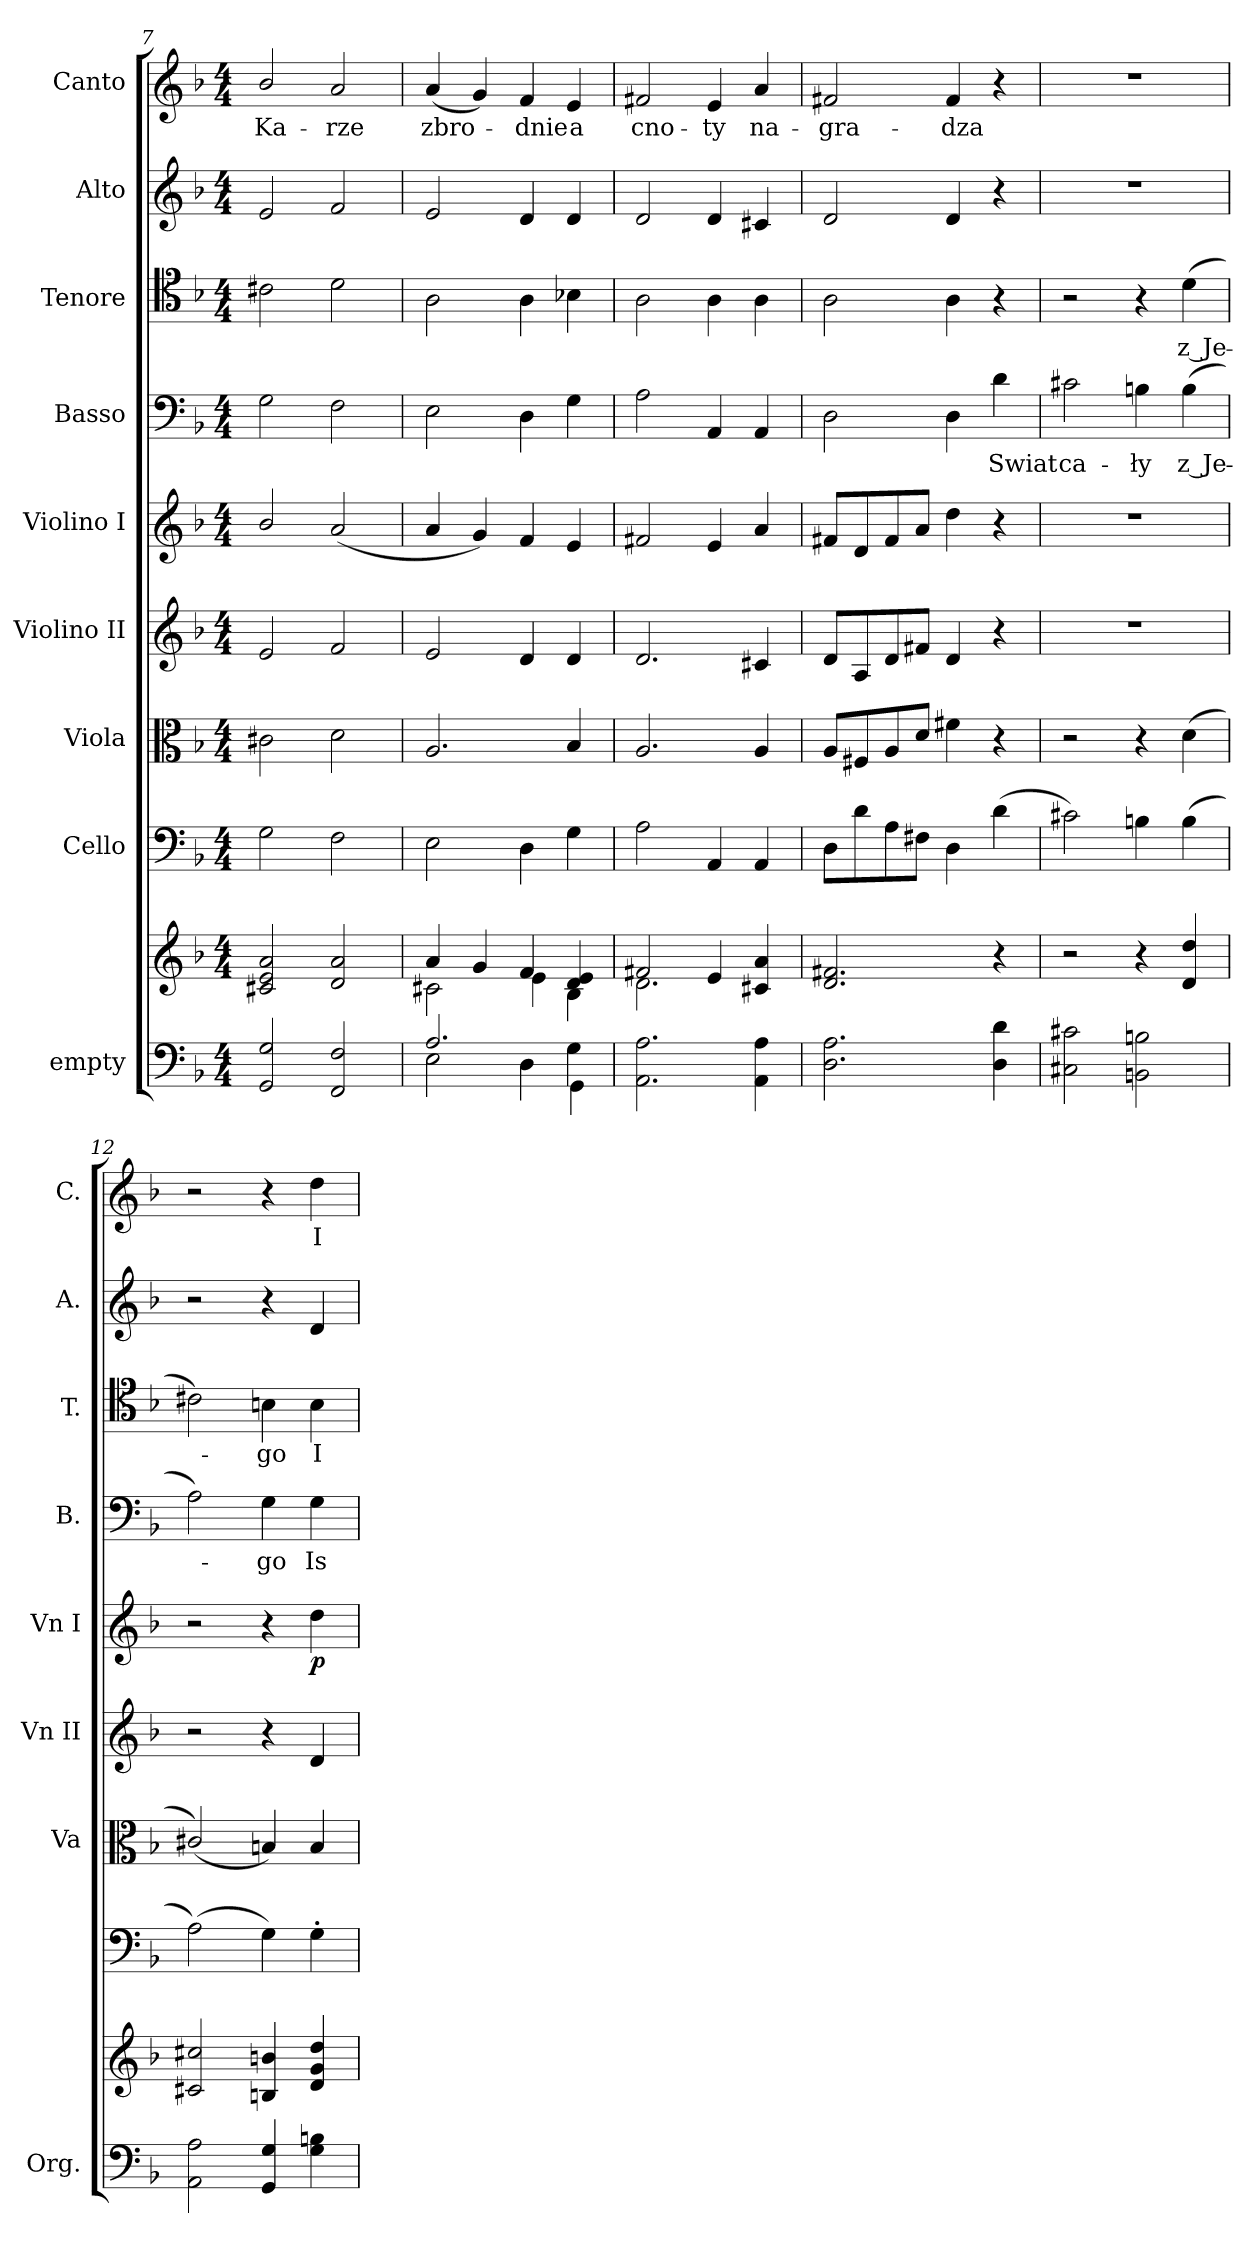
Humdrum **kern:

**kern	**kern	**kern	**kern	**kern	**kern	**dynam	**kern	**text	**kern	**text	**kern	**kern	**text
*part9	*part9	*part8	*part7	*part6	*part5	*part5	*part4	*part4	*part3	*part3	*part2	*part1	*part1
*staff10	*staff9	*staff8	*staff7	*staff6	*staff5	*staff5	*staff4	*staff4	*staff3	*staff3	*staff2	*staff1	*staff1
*I"empty	*	*I"Cello	*I"Viola	*I"Violino II	*I"Violino I	*	*I"Basso	*	*I"Tenore	*	*I"Alto	*I"Canto	*
*I'Org.	*	*	*I'Va	*I'Vn II	*I'Vn I	*	*I'B.	*	*I'T.	*	*I'A.	*I'C.	*
*clefF4	*clefG2	*clefF4	*clefC3	*clefG2	*clefG2	*	*clefF4	*	*clefC4	*	*clefG2	*clefG2	*
*k[b-]	*k[b-]	*k[b-]	*k[b-]	*k[b-]	*k[b-]	*	*k[b-]	*	*k[b-]	*	*k[b-]	*k[b-]	*
*d:	*d:	*d:	*d:	*d:	*d:	*	*d:	*	*d:	*	*d:	*d:	*
*M4/4	*M4/4	*M4/4	*M4/4	*M4/4	*M4/4	*	*M4/4	*	*M4/4	*	*M4/4	*M4/4	*
=7	=7	=7	=7	=7	=7	=7	=7	=7	=7	=7	=7	=7	=7
2GG/ 2G/	2c#X/ 2e/ 2a/	2G\	2c#X\	2e/	2b-/	.	2G\	.	2c#X\	.	2e/	2b-/	Ka-
2FF/ 2F/	2d/ 2a/	2F\	2d\	2f/	(>2a/	.	2F\	.	2d\	.	2f/	2a/	-rze
=8	=8	=8	=8	=8	=8	=8	=8	=8	=8	=8	=8	=8	=8
*^	*^	*	*	*	*	*	*	*	*	*	*	*	*
2.A/	2E\	4a/	2c#X\	2E\	2.A/	2e/	4a/	.	2E\	.	2A\	.	2e/	(>4a/	zbro-
.	.	4g/	.	.	.	.	4g/)	.	.	.	.	.	.	4g/)	.
.	4D\	4f/	4e\	4D\	.	4d/	4f/	.	4D\	.	4A\	.	4d/	4f/	-dnie
4G\	4GG\	4d/ 4e/	4B-\	4G\	4B-/	4d/	4e/	.	4G\	.	4B-X\	.	4d/	4e/	a
*v	*v	*	*	*	*	*	*	*	*	*	*	*	*	*	*
=9	=9	=9	=9	=9	=9	=9	=9	=9	=9	=9	=9	=9	=9	=9
2.AA\ 2.A\	2f#X/	2.d\	2A\	2.A/	2.d/	2f#X/	.	2A\	.	2A\	.	2d/	2f#X/	cno-
.	4e/	.	4AA/	.	.	4e/	.	4AA/	.	4A\	.	4d/	4e/	-ty
4AA\ 4A\	4c#X/ 4a/	4ryy	4AA/	4A/	4c#X/	4a/	.	4AA/	.	4A\	.	4c#X/	4a/	na-
*	*v	*v	*	*	*	*	*	*	*	*	*	*	*	*
=10	=10	=10	=10	=10	=10	=10	=10	=10	=10	=10	=10	=10	=10
2.D\ 2.A\	2.d/ 2.f#X/	8D\L	8A/L	8d/L	8f#X/L	.	2D\	.	2A\	.	2d/	2f#X/	-gra-
.	.	8d\	8F#X/	8A/	8d/	.	.	.	.	.	.	.	.
.	.	8A\	8A/	8d/	8f#/	.	.	.	.	.	.	.	.
.	.	8F#X\J	8d/J	8f#X/J	8a/J	.	.	.	.	.	.	.	.
.	.	4D\	4f#X\	4d/	4dd\	.	4D\	.	4A\	.	4d/	4f#/	-dza
4D\ 4d\	4r	(4d\	4r	4r	4r	.	4d\	Swiat	4r	.	4r	4r	.
=11	=11	=11	=11	=11	=11	=11	=11	=11	=11	=11	=11	=11	=11
2C#X\ 2c#X\	2r	2c#X\)	2r	1r	1r	.	2c#X\	ca-	2r	.	1r	1r	.
2BBn\ 2Bn\	4r	4Bn\	4r	.	.	.	4Bn\	-ły	4r	.	.	.	.
.	4d/ 4dd/	(4B\	(4d\	.	.	.	(4B\	z Je-	(4d\	z Je-	.	.	.
=12	=12	=12	=12	=12	=12	=12	=12	=12	=12	=12	=12	=12	=12
2AA\ 2A\	2c#X/ 2cc#X/	(2A\)	(2c#X/)	2r	2r	.	2A\)	.	2c#X\)	.	2r	2r	.
4GG/ 4G/	4Bn/ 4bn/	4G\)	4Bn/)	4r	4r	.	4G\	-go	4Bn\	-go	4r	4r	.
4G\ 4Bn\	4d/ 4g/ 4dd/	4G'\	4B/	4d/	4dd\	p	4G\	Is-	4B\	I-	4d/	4dd\	I-
=	=	=	=	=	=	=	=	=	=	=	=	=	=
*-	*-	*-	*-	*-	*-	*-	*-	*-	*-	*-	*-	*-	*-
